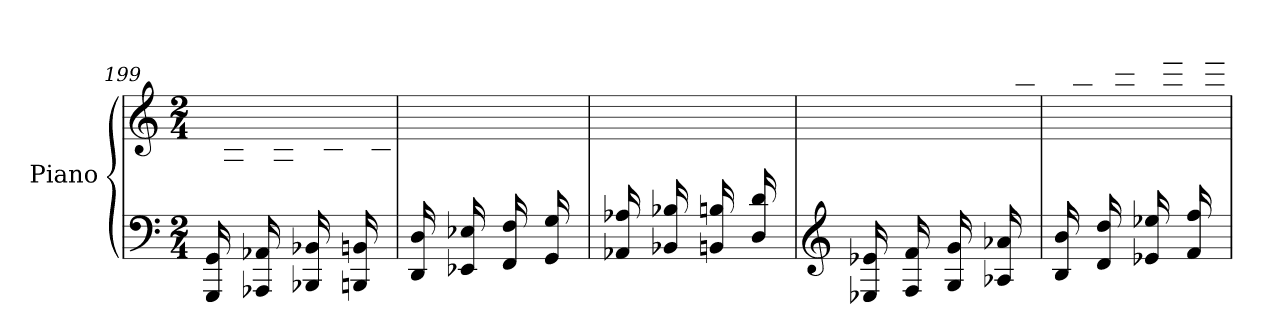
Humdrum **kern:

**kern	**kern
*part1	*part1
*staff2	*staff1
*I"Piano	*
*I'Pno.	*
*clefF4	*clefG2
*k[]	*k[]
*M2/4	*M2/4
=199	=199
*	*^
16GGG/ 16GG/LL	2ryy	16ryy
16ryy	.	16G\
16AAA-X/ 16AA-X/	.	16ryy
16ryy	.	16A-X\JJ
16BBB-X/ 16BB-X/LL	.	16ryy
16ryy	.	16B-X\
16BBBn/ 16BBn/	.	16ryy
16ryy	.	16Bn\JJ
=200	=200	=200
16DD/ 16D/LL	2ryy	16ryy
16ryy	.	16d\
16EE-X/ 16E-X/	.	16ryy
16ryy	.	16e-X\JJ
16FF/ 16F/LL	.	16ryy
16ryy	.	16f\
16GG/ 16G/	.	16ryy
16ryy	.	16g\JJ
=201	=201	=201
16AA-X/ 16A-X/LL	2ryy	16ryy
16ryy	.	16a-X\
16BB-X/ 16B-X/	.	16ryy
16ryy	.	16b-X\JJ
16BBn/ 16Bn/LL	.	16ryy
16ryy	.	16bn\
16D/ 16d/	.	16ryy
16ryy	.	16dd\JJ
!!LO:LB:g=z	!!
=202	=202	=202
*clefG2	*	*
16E-X/ 16e-X/LL	2ryy	16ryy
16ryy	.	16ee-X\
16F/ 16f/	.	16ryy
16ryy	.	16ff\JJ
16G/ 16g/LL	.	16ryy
16ryy	.	16gg\
16A-X/ 16a-X/	.	16ryy
16ryy	.	16aa-X\JJ
=203	=203	=203
16B/ 16b/LL	2ryy	16ryy
16ryy	.	16bb\
16d/ 16dd/	.	16ryy
16ryy	.	16ddd\JJ
16e-X/ 16ee-X/LL	.	16ryy
16ryy	.	16eee-X\
16f/ 16ff/	.	16ryy
16ryy	.	16fff\JJ
*	*v	*v
=	=
*-	*-
